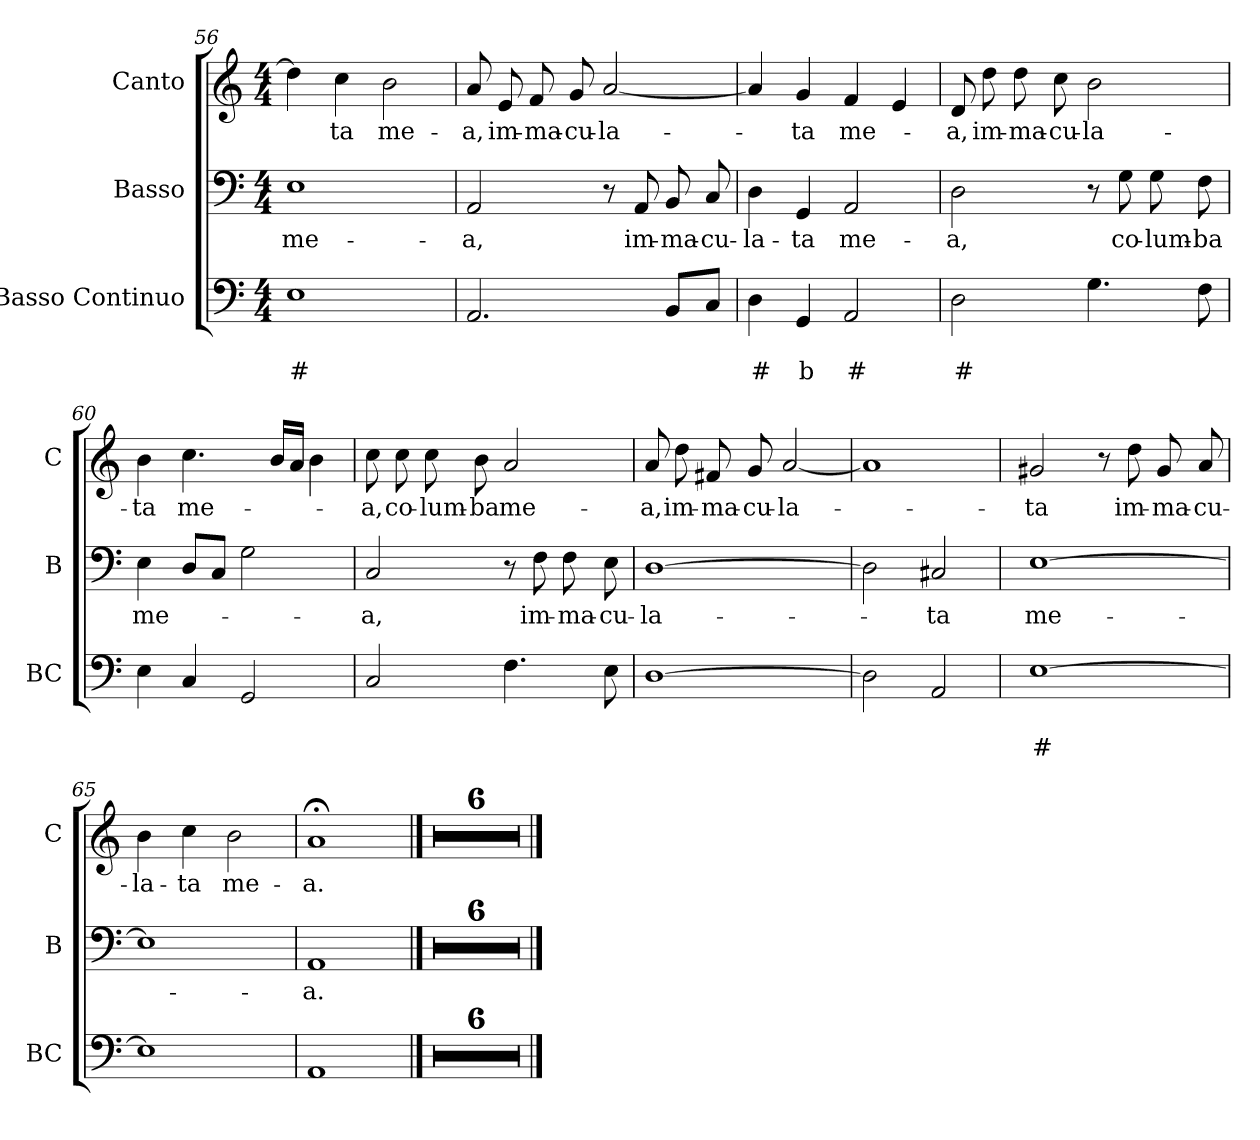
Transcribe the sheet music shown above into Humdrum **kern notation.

**kern	**text	**text	**kern	**text	**kern	**text
*part3	*part3	*part3	*part2	*part2	*part1	*part1
*staff3	*staff3	*staff3	*staff2	*staff2	*staff1	*staff1
*I"Basso Continuo	*	*	*I"Basso	*	*I"Canto	*
*I'BC	*	*	*I'B	*	*I'C	*
*clefF4	*	*	*clefF4	*	*clefG2	*
*k[]	*	*	*k[]	*	*k[]	*
*C:	*	*	*C:	*	*C:	*
*M4/4	*	*	*M4/4	*	*M4/4	*
=56	=56	=56	=56	=56	=56	=56
!	!	!LO:LY:b	!	!LO:LY:b	!	!
1E	.	#	1E	me-	4dd\]	.
!	!	!	!	!	!	!LO:LY:b
.	.	.	.	.	4cc\	-ta
!	!	!	!	!	!	!LO:LY:b
.	.	.	.	.	2b\	me-
=57	=57	=57	=57	=57	=57	=57
!	!	!	!	!LO:LY:b	!	!LO:LY:b
2.AA/	.	.	2AA/	-a,	8a/	-a,
!	!	!	!	!	!	!LO:LY:b
.	.	.	.	.	8e/	im-
!	!	!	!	!	!	!LO:LY:b
.	.	.	.	.	8f/	-ma-
!	!	!	!	!	!	!LO:LY:b
.	.	.	.	.	8g/	-cu-
!	!	!	!	!	!	!LO:LY:b
.	.	.	8r	.	[2a/	-la-
!	!	!	!	!LO:LY:b	!	!
.	.	.	8AA/	im-	.	.
!	!	!	!	!LO:LY:b	!	!
8BB/L	.	.	8BB/	-ma-	.	.
!	!	!	!	!LO:LY:b	!	!
8C/J	.	.	8C/	-cu-	.	.
=58	=58	=58	=58	=58	=58	=58
!	!	!LO:LY:b	!	!LO:LY:b	!	!
4D\	.	#	4D\	-la-	4a/]	.
!	!	!LO:LY:b	!	!LO:LY:b	!	!LO:LY:b
4GG/	.	b	4GG/	-ta	4g/	-ta
!	!	!LO:LY:b	!	!LO:LY:b	!	!LO:LY:b
2AA/	.	#	2AA/	me-	4f/	me-
.	.	.	.	.	4e/	.
!!LO:LB:g=z
=59	=59	=59	=59	=59	=59	=59
!	!	!LO:LY:b	!	!LO:LY:b	!	!LO:LY:b
2D\	.	#	2D\	-a,	8d/	-a,
!	!	!	!	!	!	!LO:LY:b
.	.	.	.	.	8dd\	im-
!	!	!	!	!	!	!LO:LY:b
.	.	.	.	.	8dd\	-ma-
!	!	!	!	!	!	!LO:LY:b
.	.	.	.	.	8cc\	-cu-
!	!	!	!	!	!	!LO:LY:b
4.G\	.	.	8r	.	2b\	-la-
!	!	!	!	!LO:LY:b	!	!
.	.	.	8G\	co-	.	.
!	!	!	!	!LO:LY:b	!	!
.	.	.	8G\	-lum-	.	.
!	!	!	!	!LO:LY:b	!	!
8F\	.	.	8F\	-ba	.	.
=60	=60	=60	=60	=60	=60	=60
!	!	!	!	!LO:LY:b	!	!LO:LY:b
4E\	.	.	4E\	me-	4b\	-ta
!	!	!	!	!	!	!LO:LY:b
4C/	.	.	8D/L	.	4.cc\	me-
.	.	.	8C/J	.	.	.
2GG/	.	.	2G\	.	.	.
.	.	.	.	.	16b/LL	.
.	.	.	.	.	16a/JJ	.
.	.	.	.	.	4b\	.
=61	=61	=61	=61	=61	=61	=61
!	!	!	!	!LO:LY:b	!	!LO:LY:b
2C/	.	.	2C/	-a,	8cc\	-a,
!	!	!	!	!	!	!LO:LY:b
.	.	.	.	.	8cc\	co-
!	!	!	!	!	!	!LO:LY:b
.	.	.	.	.	8cc\	-lum-
!	!	!	!	!	!	!LO:LY:b
.	.	.	.	.	8b\	-ba
!	!	!	!	!	!	!LO:LY:b
4.F\	.	.	8r	.	2a/	me-
!	!	!	!	!LO:LY:b	!	!
.	.	.	8F\	im-	.	.
!	!	!	!	!LO:LY:b	!	!
.	.	.	8F\	-ma-	.	.
!	!	!	!	!LO:LY:b	!	!
8E\	.	.	8E\	-cu-	.	.
=62	=62	=62	=62	=62	=62	=62
!	!	!	!	!LO:LY:b	!	!LO:LY:b
[1D	.	.	[1D	-la-	8a/	-a,
!	!	!	!	!	!	!LO:LY:b
.	.	.	.	.	8dd\	im-
!	!	!	!	!	!	!LO:LY:b
.	.	.	.	.	8f#X/	-ma-
!	!	!	!	!	!	!LO:LY:b
.	.	.	.	.	8g/	-cu-
!	!	!	!	!	!	!LO:LY:b
.	.	.	.	.	[2a/	-la-
=63	=63	=63	=63	=63	=63	=63
2D\]	.	.	2D\]	.	1a]	.
!	!	!	!	!LO:LY:b	!	!
2AA/	.	.	2C#X/	-ta	.	.
!!LO:LB:g=z
=64	=64	=64	=64	=64	=64	=64
!	!	!LO:LY:b	!	!LO:LY:b	!	!LO:LY:b
[1E	.	#	[1E	me-	2g#X/	-ta
.	.	.	.	.	8r	.
!	!	!	!	!	!	!LO:LY:b
.	.	.	.	.	8dd\	im-
!	!	!	!	!	!	!LO:LY:b
.	.	.	.	.	8g#/	-ma-
!	!	!	!	!	!	!LO:LY:b
.	.	.	.	.	8a/	-cu-
=65	=65	=65	=65	=65	=65	=65
!	!	!	!	!	!	!LO:LY:b
1E]	.	.	1E]	.	4b\	-la-
!	!	!	!	!	!	!LO:LY:b
.	.	.	.	.	4cc\	-ta
!	!	!	!	!	!	!LO:LY:b
.	.	.	.	.	2b\	me-
=66	=66	=66	=66	=66	=66	=66
!	!	!	!	!LO:LY:b	!	!LO:LY:b
1AA	.	.	1AA	-a.	1a;<	-a.
==67	==67	==67	==67	==67	==67	==67
1r	.	.	1r	.	1r	.
=68	=68	=68	=68	=68	=68	=68
1r	.	.	1r	.	1r	.
=69	=69	=69	=69	=69	=69	=69
1r	.	.	1r	.	1r	.
=70	=70	=70	=70	=70	=70	=70
1r	.	.	1r	.	1r	.
=71	=71	=71	=71	=71	=71	=71
1r	.	.	1r	.	1r	.
=72	=72	=72	=72	=72	=72	=72
1r	.	.	1r	.	1r	.
==	==	==	==	==	==	==
*-	*-	*-	*-	*-	*-	*-
